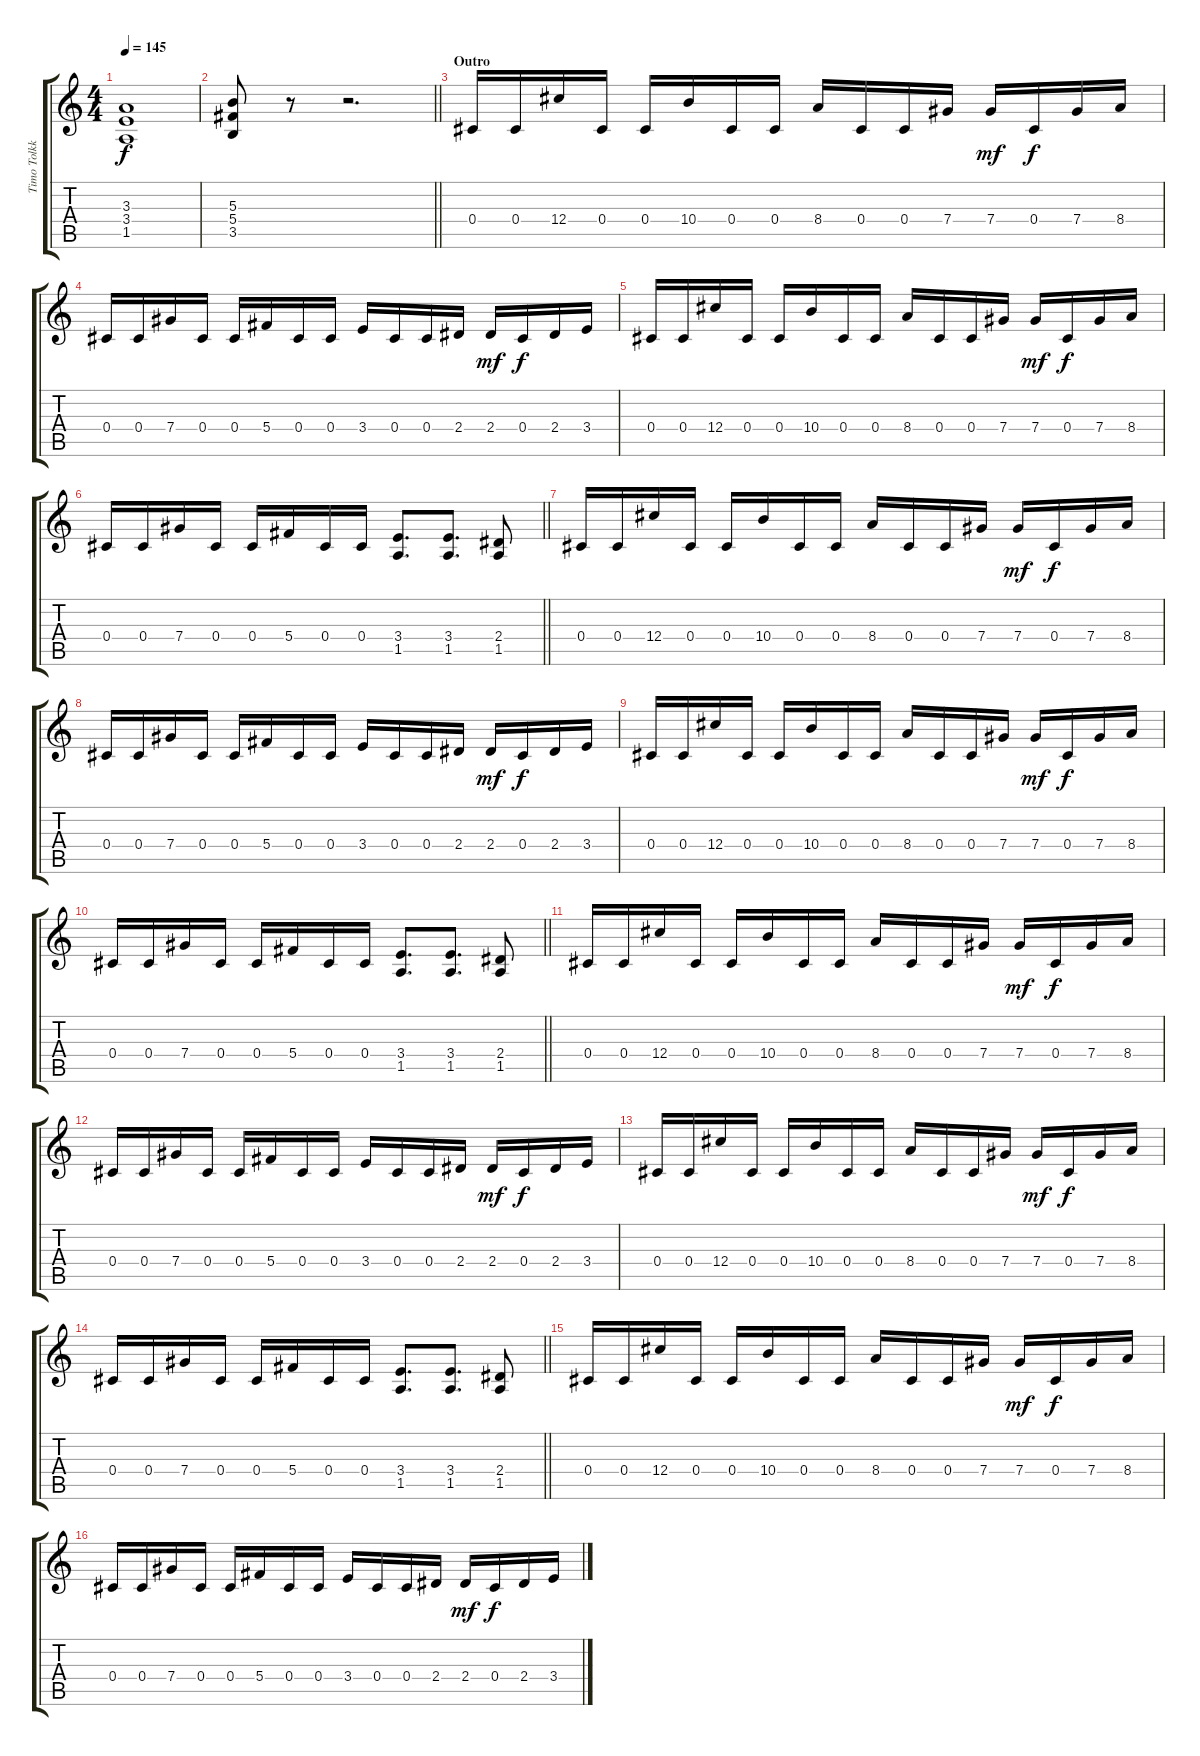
\track ("Timo Tolkki (rhythm)" "Timo Tolkk") {instrument distortionguitar}
\staff {score tabs}
\tuning (Eb4 Bb3 Gb3 Db3 Ab2 Eb2) {hide}
\ts (4 4)
\tempo 145
\clef g2
\ks c
(3.3 3.4 1.5).1{dy f} |
\barLineRight lightlight
(5.3 5.4 3.5).8 r.8 r.2{d} |
\section ("" "Outro")
0.4.16 0.4.16 12.4.16 0.4.16 0.4.16 10.4.16 0.4.16 0.4.16 8.4.16 0.4.16 0.4.16 7.4.16 7.4.16{dy mf} 0.4.16{dy f} 7.4.16 8.4.16 |
0.4.16 0.4.16 7.4.16 0.4.16 0.4.16 5.4.16 0.4.16 0.4.16 3.4.16 0.4.16 0.4.16 2.4.16 2.4.16{dy mf} 0.4.16{dy f} 2.4.16 3.4.16 |
0.4.16 0.4.16 12.4.16 0.4.16 0.4.16 10.4.16 0.4.16 0.4.16 8.4.16 0.4.16 0.4.16 7.4.16 7.4.16{dy mf} 0.4.16{dy f} 7.4.16 8.4.16 |
\barLineRight lightlight
0.4.16 0.4.16 7.4.16 0.4.16 0.4.16 5.4.16 0.4.16 0.4.16 (3.4 1.5).8{d} (3.4 1.5).8{d} (2.4 1.5).8 |
0.4.16 0.4.16 12.4.16 0.4.16 0.4.16 10.4.16 0.4.16 0.4.16 8.4.16 0.4.16 0.4.16 7.4.16 7.4.16{dy mf} 0.4.16{dy f} 7.4.16 8.4.16 |
0.4.16 0.4.16 7.4.16 0.4.16 0.4.16 5.4.16 0.4.16 0.4.16 3.4.16 0.4.16 0.4.16 2.4.16 2.4.16{dy mf} 0.4.16{dy f} 2.4.16 3.4.16 |
0.4.16 0.4.16 12.4.16 0.4.16 0.4.16 10.4.16 0.4.16 0.4.16 8.4.16 0.4.16 0.4.16 7.4.16 7.4.16{dy mf} 0.4.16{dy f} 7.4.16 8.4.16 |
\barLineRight lightlight
0.4.16 0.4.16 7.4.16 0.4.16 0.4.16 5.4.16 0.4.16 0.4.16 (3.4 1.5).8{d} (3.4 1.5).8{d} (2.4 1.5).8 |
0.4.16 0.4.16 12.4.16 0.4.16 0.4.16 10.4.16 0.4.16 0.4.16 8.4.16 0.4.16 0.4.16 7.4.16 7.4.16{dy mf} 0.4.16{dy f} 7.4.16 8.4.16 |
0.4.16 0.4.16 7.4.16 0.4.16 0.4.16 5.4.16 0.4.16 0.4.16 3.4.16 0.4.16 0.4.16 2.4.16 2.4.16{dy mf} 0.4.16{dy f} 2.4.16 3.4.16 |
0.4.16 0.4.16 12.4.16 0.4.16 0.4.16 10.4.16 0.4.16 0.4.16 8.4.16 0.4.16 0.4.16 7.4.16 7.4.16{dy mf} 0.4.16{dy f} 7.4.16 8.4.16 |
\barLineRight lightlight
0.4.16 0.4.16 7.4.16 0.4.16 0.4.16 5.4.16 0.4.16 0.4.16 (3.4 1.5).8{d} (3.4 1.5).8{d} (2.4 1.5).8 |
0.4.16 0.4.16 12.4.16 0.4.16 0.4.16 10.4.16 0.4.16 0.4.16 8.4.16 0.4.16 0.4.16 7.4.16 7.4.16{dy mf} 0.4.16{dy f} 7.4.16 8.4.16 |
0.4.16 0.4.16 7.4.16 0.4.16 0.4.16 5.4.16 0.4.16 0.4.16 3.4.16 0.4.16 0.4.16 2.4.16 2.4.16{dy mf} 0.4.16{dy f} 2.4.16 3.4.16
